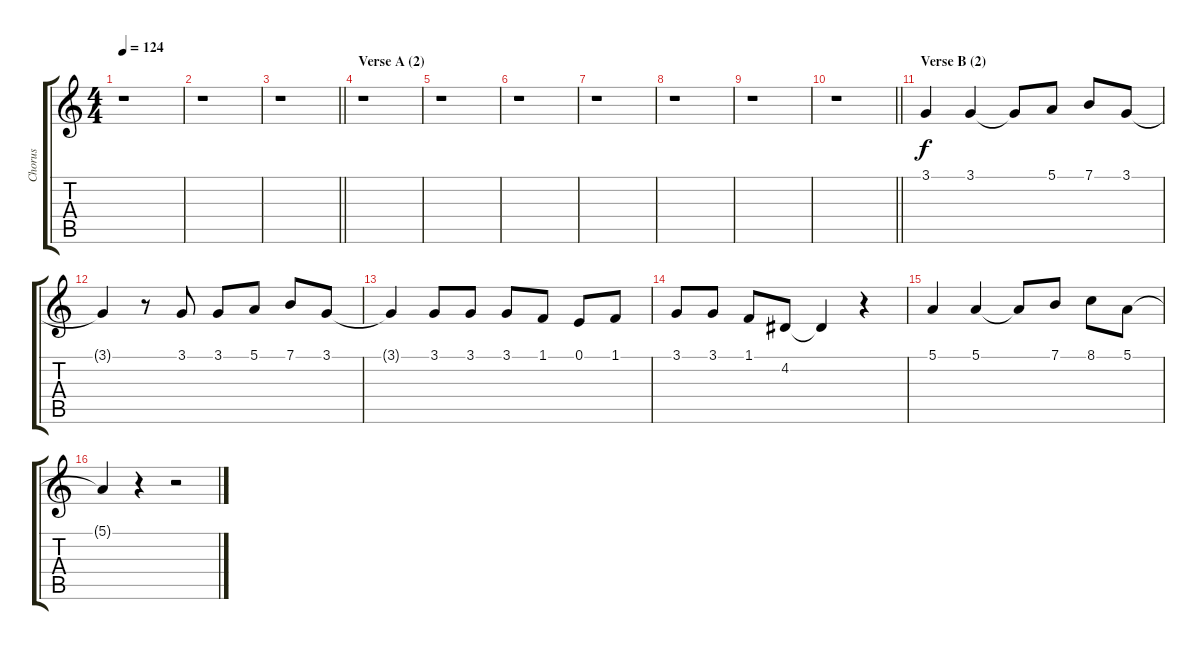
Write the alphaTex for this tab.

\track ("Chorus" "Chorus") {instrument sopranosax}
\staff {score tabs}
\tuning (E4 B3 G3 D3 A2 E2) {hide}
\ts (4 4)
\tempo 124
\clef g2
\ks aminor
r.1{dy f} |
r.1 |
\barLineRight lightlight
r.1 |
\section ("" "Verse A (2)")
r.1 |
r.1 |
r.1 |
r.1 |
r.1 |
r.1 |
\barLineRight lightlight
r.1 |
\section ("" "Verse B (2)")
3.1.4 3.1.4 3.1{t}.8 5.1.8 7.1.8 3.1.8 |
3.1{t}.4 r.8 3.1.8 3.1.8 5.1.8 7.1.8 3.1.8 |
3.1{t}.4 3.1.8 3.1.8 3.1.8 1.1.8 0.1.8 1.1.8 |
3.1.8 3.1.8 1.1.8 4.2.8 4.2{t}.4 r.4 |
5.1.4 5.1.4 5.1{t}.8 7.1.8 8.1.8 5.1.8 |
5.1{t}.4 r.4 r.2
